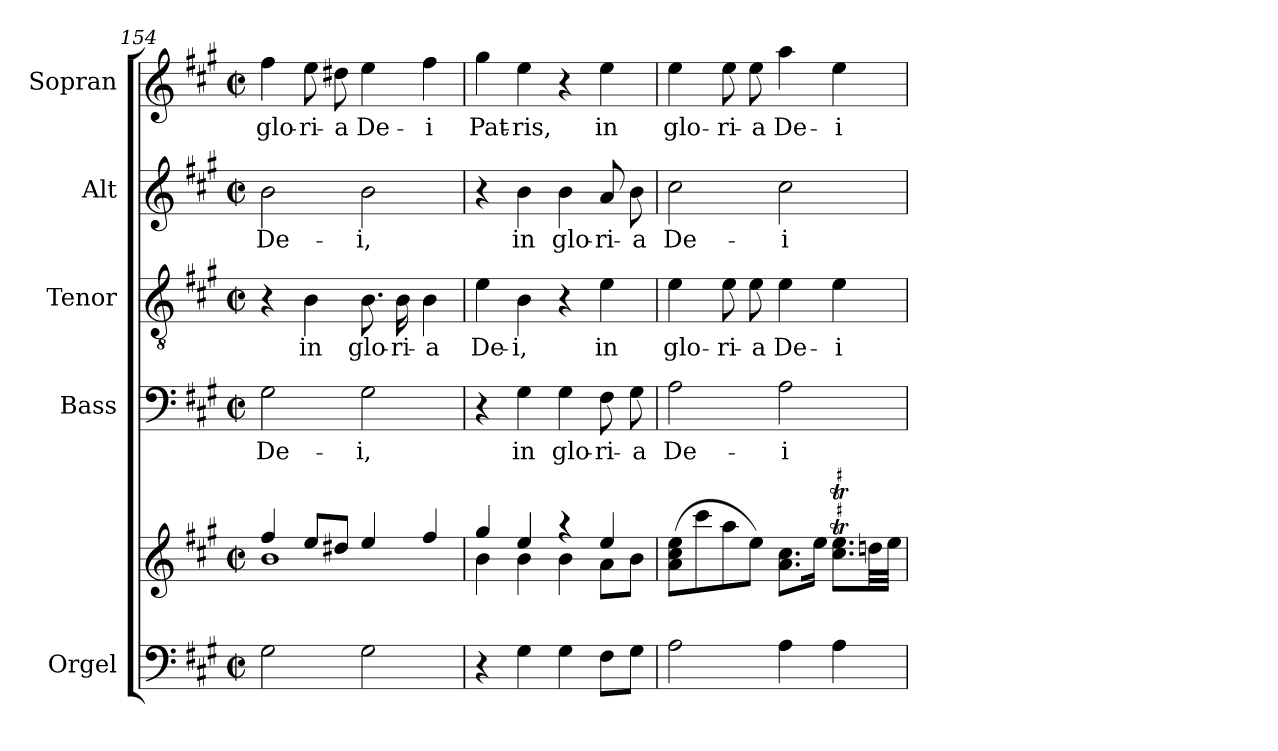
**kern	**kern	**kern	**text	**kern	**text	**kern	**text	**kern	**text
*part5	*part5	*part4	*part4	*part3	*part3	*part2	*part2	*part1	*part1
*staff6	*staff5	*staff4	*staff4	*staff3	*staff3	*staff2	*staff2	*staff1	*staff1
*I"Orgel	*	*I"Bass	*	*I"Tenor	*	*I"Alt	*	*I"Sopran	*
*I'Org.	*	*I'B.	*	*I'T.	*	*I'A.	*	*I'S.	*
*clefF4	*clefG2	*clefF4	*	*clefGv2	*	*clefG2	*	*clefG2	*
*k[f#c#g#]	*k[f#c#g#]	*k[f#c#g#]	*	*k[f#c#g#]	*	*k[f#c#g#]	*	*k[f#c#g#]	*
*A:	*A:	*A:	*	*A:	*	*A:	*	*A:	*
*M2/2	*M2/2	*M2/2	*	*M2/2	*	*M2/2	*	*M2/2	*
*met(c|)	*met(c|)	*met(c|)	*	*met(c|)	*	*met(c|)	*	*met(c|)	*
=154	=154	=154	=154	=154	=154	=154	=154	=154	=154
*	*^	*	*	*	*	*	*	*	*
!	!	!	!	!LO:LY:b	!	!	!	!LO:LY:b	!	!LO:LY:b
2G#\	4ff#/	1b	2G#\	De-	4r	.	2b\	De-	4ff#\	glo-
!	!	!	!	!	!	!LO:LY:b	!	!	!	!LO:LY:b
.	8ee/L	.	.	.	4B\	in	.	.	8ee\	-ri-
!	!	!	!	!	!	!	!	!	!	!LO:LY:b
.	8dd#X/J	.	.	.	.	.	.	.	8dd#X\	-a
!	!	!	!	!LO:LY:b	!	!LO:LY:b	!	!LO:LY:b	!	!LO:LY:b
2G#\	4ee/	.	2G#\	-i,	8.B\	glo-	2b\	-i,	4ee\	De-
!	!	!	!	!	!	!LO:LY:b	!	!	!	!
.	.	.	.	.	16B\	-ri-	.	.	.	.
!	!	!	!	!	!	!LO:LY:b	!	!	!	!LO:LY:b
.	4ff#/	.	.	.	4B\	-a	.	.	4ff#\	-i
=155	=155	=155	=155	=155	=155	=155	=155	=155	=155	=155
!	!	!	!	!	!	!LO:LY:b	!	!	!	!LO:LY:b
4r	4gg#/	4b\	4r	.	4e\	De-	4r	.	4gg#\	Pat-
!	!	!	!	!LO:LY:b	!	!LO:LY:b	!	!LO:LY:b	!	!LO:LY:b
4G#\	4ee/	4b\	4G#\	in	4B\	-i,	4b\	in	4ee\	-ris,
!	!	!	!	!LO:LY:b	!	!	!	!LO:LY:b	!	!
4G#\	4raa	4b\	4G#\	glo-	4r	.	4b\	glo-	4r	.
!	!	!	!	!LO:LY:b	!	!LO:LY:b	!	!LO:LY:b	!	!LO:LY:b
8F#\L	4ee/	8a\L	8F#\	-ri-	4e\	in	8a/	-ri-	4ee\	in
!	!	!	!	!LO:LY:b	!	!	!	!LO:LY:b	!	!
8G#\J	.	8b\J	8G#\	-a	.	.	8b\	-a	.	.
=156	=156	=156	=156	=156	=156	=156	=156	=156	=156	=156
!	!	!	!	!LO:LY:b	!	!LO:LY:b	!	!LO:LY:b	!	!LO:LY:b
*	*v	*v	*	*	*	*	*	*	*	*
2A\	(>8a\ 8cc#\ 8ee\L	2A\	De-	4e\	glo-	2cc#\	De-	4ee\	glo-
.	8ccc#\	.	.	.	.	.	.	.	.
!	!	!	!	!	!LO:LY:b	!	!	!	!LO:LY:b
.	8aa\	.	.	8e\	-ri-	.	.	8ee\	-ri-
!	!	!	!	!	!LO:LY:b	!	!	!	!LO:LY:b
.	8ee\J)	.	.	8e\	-a	.	.	8ee\	-a
!	!	!	!LO:LY:b	!	!LO:LY:b	!	!LO:LY:b	!	!LO:LY:b
4A\	8.a\ 8.cc#\L	2A\	-i	4e\	De-	2cc#\	-i	4aa\	De-
.	16ee\Jk	.	.	.	.	.	.	.	.
!	!	!	!	!	!LO:LY:b	!	!	!	!LO:LY:b
4A\	8.cc#\T 8.ee\TL	.	.	4e\	-i	.	.	4ee\	-i
.	32dd\LL	.	.	.	.	.	.	.	.
.	32ee\JJJ	.	.	.	.	.	.	.	.
=	=	=	=	=	=	=	=	=	=
*-	*-	*-	*-	*-	*-	*-	*-	*-	*-
